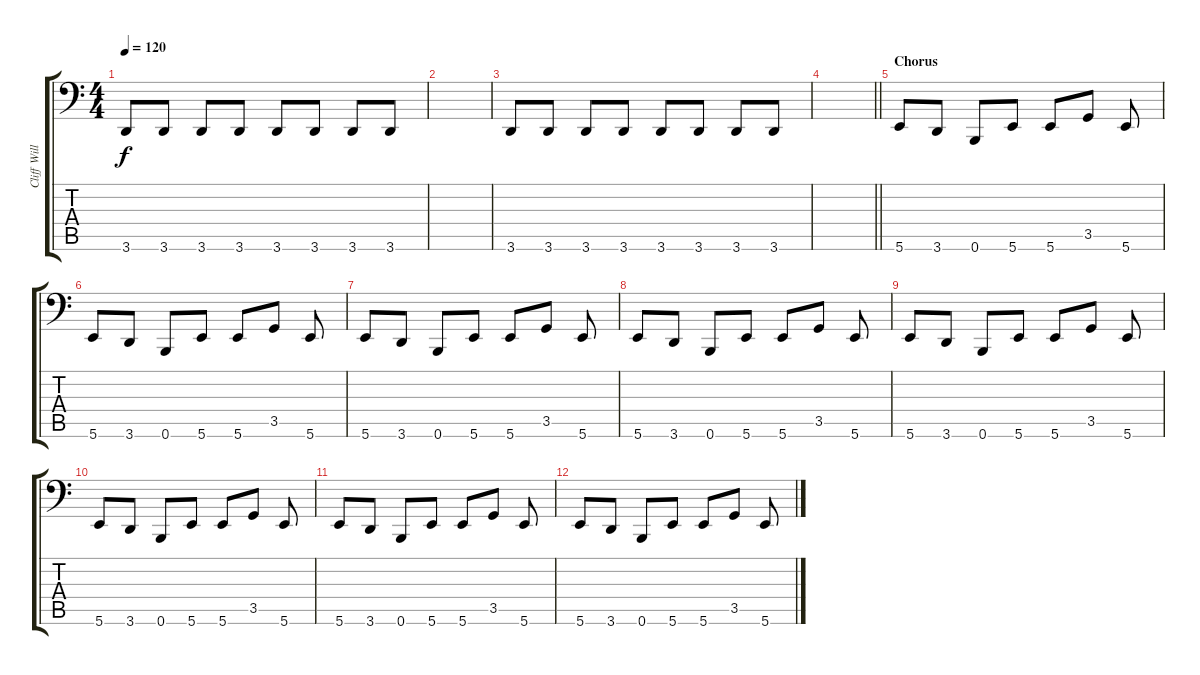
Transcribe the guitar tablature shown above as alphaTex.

\track ("Cliff Williams" "Cliff Will") {instrument electricbassfinger}
\staff {score tabs}
\tuning (C3 G2 D2 A1 E1 B0) {hide}
\ts (4 4)
\tempo 120
\clef f4
\ks c
3.6.8{dy f} 3.6.8 3.6.8 3.6.8 3.6.8 3.6.8 3.6.8 3.6.8 |
|
3.6.8 3.6.8 3.6.8 3.6.8 3.6.8 3.6.8 3.6.8 3.6.8 |
\barLineRight lightlight
|
\section ("" "Chorus")
5.6.8 3.6.8 0.6.8 5.6.8 5.6.8 3.5.8 5.6.8 |
5.6.8 3.6.8 0.6.8 5.6.8 5.6.8 3.5.8 5.6.8 |
5.6.8 3.6.8 0.6.8 5.6.8 5.6.8 3.5.8 5.6.8 |
5.6.8 3.6.8 0.6.8 5.6.8 5.6.8 3.5.8 5.6.8 |
5.6.8 3.6.8 0.6.8 5.6.8 5.6.8 3.5.8 5.6.8 |
5.6.8 3.6.8 0.6.8 5.6.8 5.6.8 3.5.8 5.6.8 |
5.6.8 3.6.8 0.6.8 5.6.8 5.6.8 3.5.8 5.6.8 |
5.6.8 3.6.8 0.6.8 5.6.8 5.6.8 3.5.8 5.6.8
